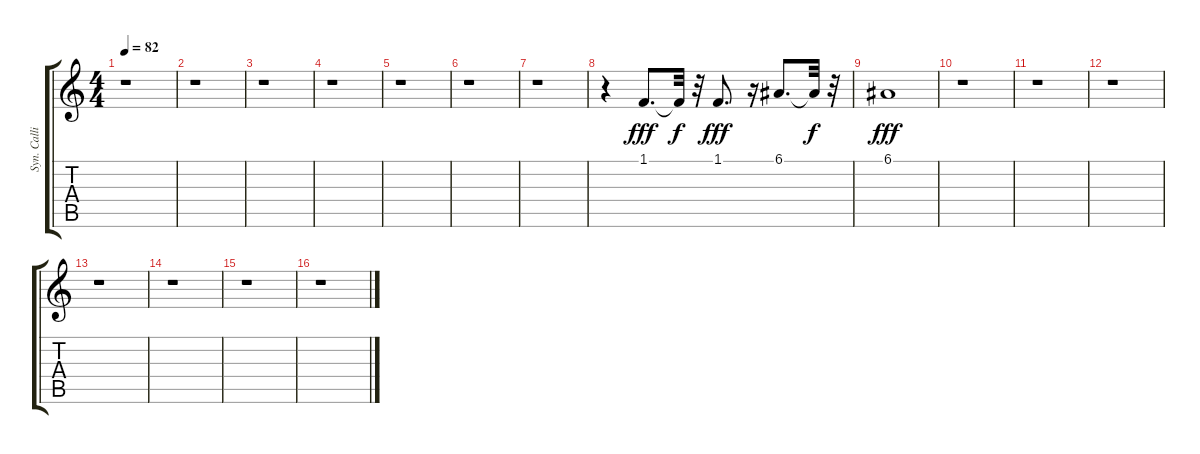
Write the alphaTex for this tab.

\track ("Syn. Calliope" "Syn. Calli") {instrument lead3calliope}
\staff {score tabs}
\tuning (E4 B3 G3 D3 A2 E2) {hide}
\ts (4 4)
\tempo 82
\clef g2
\ks c
r.1{dy fff} |
r.1 |
r.1 |
r.1 |
r.1 |
r.1 |
r.1 |
r.4 1.1.8{d} 1.1{t}.32{dy f} r.32 1.1.8{d dy fff} r.16 6.1.8{d} 6.1{t}.32{dy f} r.32 |
6.1.1{dy fff} |
r.1 |
r.1 |
r.1 |
r.1 |
r.1 |
r.1 |
r.1
